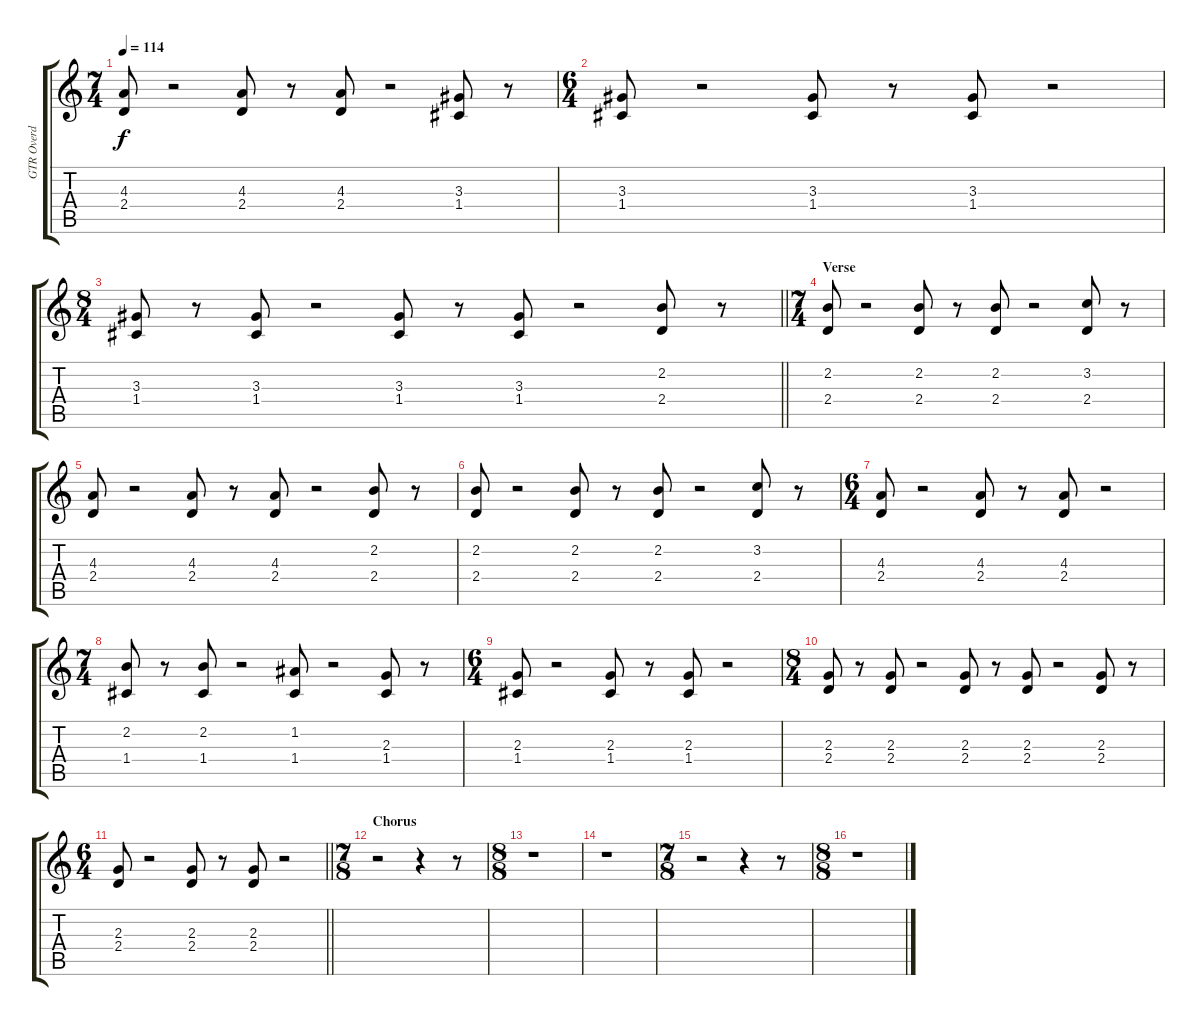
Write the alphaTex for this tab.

\track ("GTR Overd" "GTR Overd") {instrument overdrivenguitar}
\staff {score tabs}
\tuning (D4 A3 F3 C3 G2 C2) {hide}
\ts (7 4)
\tempo 114
\clef g2
\ks c
(4.3 2.4).8{dy f} r.2 (4.3 2.4).8 r.8 (4.3 2.4).8 r.2 (3.3 1.4).8 r.8 |
\ts (6 4)
(3.3 1.4).8 r.2 (3.3 1.4).8 r.8 (3.3 1.4).8 r.2 |
\ts (8 4)
\barLineRight lightlight
(3.3 1.4).8 r.8 (3.3 1.4).8 r.2 (3.3 1.4).8 r.8 (3.3 1.4).8 r.2 (2.2 2.4).8 r.8 |
\ts (7 4)
\section ("" "Verse")
(2.2 2.4).8 r.2 (2.2 2.4).8 r.8 (2.2 2.4).8 r.2 (3.2 2.4).8 r.8 |
(4.3 2.4).8 r.2 (4.3 2.4).8 r.8 (4.3 2.4).8 r.2 (2.2 2.4).8 r.8 |
(2.2 2.4).8 r.2 (2.2 2.4).8 r.8 (2.2 2.4).8 r.2 (3.2 2.4).8 r.8 |
\ts (6 4)
(4.3 2.4).8 r.2 (4.3 2.4).8 r.8 (4.3 2.4).8 r.2 |
\ts (7 4)
(2.2 1.4).8 r.8 (2.2 1.4).8 r.2 (1.2 1.4).8 r.2 (2.3 1.4).8 r.8 |
\ts (6 4)
(2.3 1.4).8 r.2 (2.3 1.4).8 r.8 (2.3 1.4).8 r.2 |
\ts (8 4)
(2.3 2.4).8 r.8 (2.3 2.4).8 r.2 (2.3 2.4).8 r.8 (2.3 2.4).8 r.2 (2.3 2.4).8 r.8 |
\ts (6 4)
\barLineRight lightlight
(2.3 2.4).8 r.2 (2.3 2.4).8 r.8 (2.3 2.4).8 r.2 |
\ts (7 8)
\section ("" "Chorus")
r.2 r.4 r.8 |
\ts (8 8)
r.1 |
r.1 |
\ts (7 8)
r.2 r.4 r.8 |
\ts (8 8)
r.1
